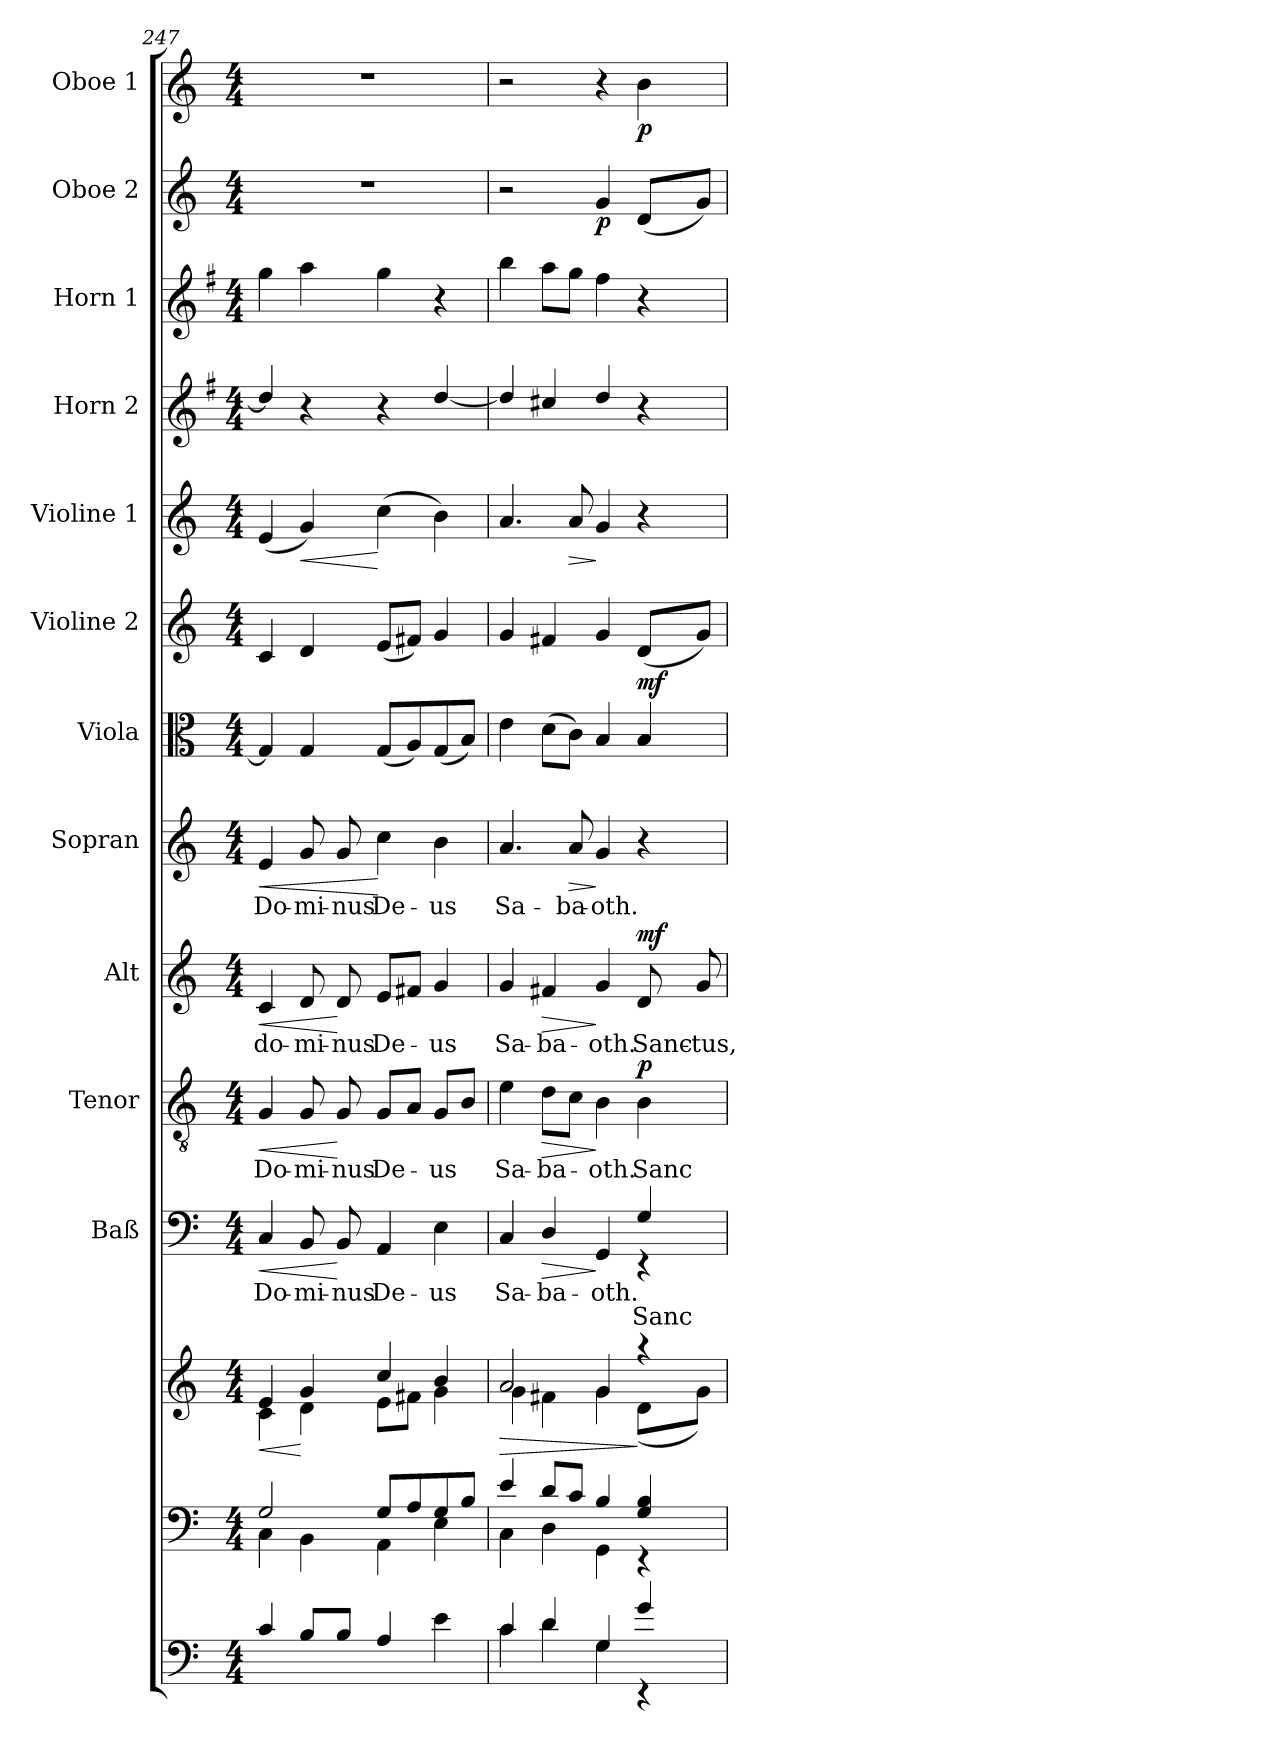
**kern	**kern	**kern	**dynam	**kern	**text	**text	**dynam	**kern	**text	**dynam	**kern	**text	**dynam	**kern	**text	**dynam	**kern	**kern	**dynam	**kern	**dynam	**kern	**kern	**kern	**dynam	**kern	**dynam
*part13	*part12	*part12	*part12	*part11	*part11	*part11	*part11	*part10	*part10	*part10	*part9	*part9	*part9	*part8	*part8	*part8	*part7	*part6	*part6	*part5	*part5	*part4	*part3	*part2	*part2	*part1	*part1
*staff14	*staff13	*staff12	*staff12/13	*staff11	*staff11	*staff11	*staff11	*staff10	*staff10	*staff10	*staff9	*staff9	*staff9	*staff8	*staff8	*staff8	*staff7	*staff6	*staff6	*staff5	*staff5	*staff4	*staff3	*staff2	*staff2	*staff1	*staff1
*	*	*	*	*I"Baß	*	*	*	*I"Tenor	*	*	*I"Alt	*	*	*I"Sopran	*	*	*I"Viola	*I"Violine 2	*	*I"Violine 1	*	*I"Horn 2	*I"Horn 1	*I"Oboe 2	*	*I"Oboe 1	*
*	*	*	*	*I'Baß	*	*	*	*I'Ten	*	*	*I'Alt	*	*	*I'Sop	*	*	*I'Vla.	*I'Vln. 2	*	*I'Vln. 1	*	*I'Hrn. 2	*I'Hrn. 1	*I'Ob. 2	*	*I'Ob. 1	*
*clefF4	*clefF4	*clefG2	*	*clefF4	*	*	*	*clefGv2	*	*	*clefG2	*	*	*clefG2	*	*	*clefC3	*clefG2	*	*clefG2	*	*clefG2	*clefG2	*clefG2	*	*clefG2	*
*ITrd7c12	*	*	*	*	*	*	*	*	*	*	*	*	*	*	*	*	*	*	*	*	*	*ITrd4c7	*ITrd4c7	*	*	*	*
*k[]	*k[]	*k[]	*	*k[]	*	*	*	*k[]	*	*	*k[]	*	*	*k[]	*	*	*k[]	*k[]	*	*k[]	*	*k[]	*k[]	*k[]	*	*k[]	*
*C:	*C:	*C:	*	*C:	*	*	*	*C:	*	*	*C:	*	*	*C:	*	*	*C:	*C:	*	*C:	*	*C:	*C:	*C:	*	*C:	*
*M4/4	*M4/4	*M4/4	*	*M4/4	*	*	*	*M4/4	*	*	*M4/4	*	*	*M4/4	*	*	*M4/4	*M4/4	*	*M4/4	*	*M4/4	*M4/4	*M4/4	*	*M4/4	*
=247	=247	=247	=247	=247	=247	=247	=247	=247	=247	=247	=247	=247	=247	=247	=247	=247	=247	=247	=247	=247	=247	=247	=247	=247	=247	=247	=247
*	*^	*	*	*	*	*	*	*	*	*	*	*	*	*	*	*	*	*	*	*	*	*	*	*	*	*	*
!	!	!	!	!LO:HP:b	!	!LO:LY:b	!	!LO:HP:b	!	!LO:LY:b	!LO:HP:b	!	!LO:LY:b	!LO:HP:b	!	!LO:LY:b	!LO:HP:b	!	!	!	!	!	!	!	!	!	!	!
*	*	*	*^	*	*	*	*	*	*	*	*	*	*	*	*	*	*	*	*	*	*	*	*	*	*	*	*	*
4C/	2G/	4C\	4e/	4c\	<	4C/	Do-	.	<	4G/	Do-	<	4c/	do-	<	4e/	Do-	<	4G/]	4c/	.	(<4e/	.	4g/]	4cc\	1r	.	1r	.
!	!	!	!	!	!	!	!LO:LY:b	!	!	!	!LO:LY:b	!	!	!LO:LY:b	!	!	!LO:LY:b	!	!	!	!	!	!LO:HP:b	!	!	!	!	!	!
8BB/L	.	4BB\	4g/	4d\	[	8BB/	-mi-	.	.	8G/	-mi-	.	8d/	-mi-	.	8g/	-mi-	.	4G/	4d/	.	4g/)	<	4r	4dd\	.	.	.	.
!	!	!	!	!	!	!	!LO:LY:b	!	!	!	!LO:LY:b	!	!	!LO:LY:b	!	!	!LO:LY:b	!	!	!	!	!	!	!	!	!	!	!	!
8BB/J	.	.	.	.	.	8BB/	-nus	.	[	8G/	-nus	[	8d/	-nus	[	8g/	-nus	.	.	.	.	.	.	.	.	.	.	.	.
!	!	!	!	!	!	!	!LO:LY:b	!	!	!	!LO:LY:b	!	!	!LO:LY:b	!	!	!LO:LY:b	!	!	!	!	!	!	!	!	!	!	!	!
4AA/	8G/L	4AA\	4cc/	8e\L	.	4AA/	De-	.	.	8G/L	De-	.	8e/L	De-	.	4cc\	De-	[	(<8G/L	(<8e/L	.	(>4cc\	[	4r	4cc\	.	.	.	.
.	8A/	.	.	8f#X\J	.	.	.	.	.	8A/J	.	.	8f#X/J	.	.	.	.	.	8A/)	8f#X/J)	.	.	.	.	.	.	.	.	.
!	!	!	!	!	!	!	!LO:LY:b	!	!	!	!LO:LY:b	!	!	!LO:LY:b	!	!	!LO:LY:b	!	!	!	!	!	!	!	!	!	!	!	!
4E\	8G/	4E\	4b/	4g\	.	4E\	-us	.	.	8G/L	-us	.	4g/	-us	.	4b\	-us	.	(<8G/	4g/	.	4b\)	.	[4g/	4r	.	.	.	.
.	8B/J	.	.	.	.	.	.	.	.	8B/J	.	.	.	.	.	.	.	.	8B/J)	.	.	.	.	.	.	.	.	.	.
=248	=248	=248	=248	=248	=248	=248	=248	=248	=248	=248	=248	=248	=248	=248	=248	=248	=248	=248	=248	=248	=248	=248	=248	=248	=248	=248	=248	=248	=248
*^	*	*	*	*	*	*	*	*	*	*	*	*	*	*	*	*	*	*	*	*	*	*	*	*	*	*	*	*	*
!	!	!	!	!	!	!LO:HP:b	!	!LO:LY:b	!	!	!	!LO:LY:b	!	!	!LO:LY:b	!	!	!LO:LY:b	!	!	!	!	!	!	!	!	!	!	!	!
*	*	*	*	*	*	*	*^	*	*	*	*	*	*	*	*	*	*	*	*	*	*	*	*	*	*	*	*	*	*	*
4C/	4C\	4e/	4C\	2a/	4g\	>	4C/	2.ryy	Sa-	.	.	4e\	Sa-	.	4g/	Sa-	.	4.a/	Sa-	.	4e\	4g/	.	4.a/	.	4g/]	4ee\	2r	.	2r	.
!	!	!	!	!	!	!	!	!	!LO:LY:b	!	!LO:HP:b	!	!LO:LY:b	!LO:HP:b	!	!LO:LY:b	!LO:HP:b	!	!	!	!	!	!	!	!	!	!	!	!	!	!
4D/	4D\	8d/L	4D\	.	4f#X\	.	4D/	.	-ba-	.	>	8d\L	-ba-	>	4f#X/	-ba-	>	.	.	.	(>8d\L	4f#X/	.	.	.	4f#X/	8dd\L	.	.	.	.
!	!	!	!	!	!	!	!	!	!	!	!	!	!	!	!	!	!	!	!LO:LY:b	!LO:HP:b	!	!	!	!	!LO:HP:b	!	!	!	!	!	!
.	.	8c/J	.	.	.	.	.	.	.	.	.	8c\J	.	.	.	.	.	8a/	-ba-	>	8c\J)	.	.	8a/	>	.	8cc\J	.	.	.	.
!	!	!	!	!	!	!	!	!	!LO:LY:b	!	!	!	!LO:LY:b	!	!	!LO:LY:b	!	!	!LO:LY:b	!	!	!	!	!	!	!	!	!	!LO:DY:b	!	!
4GG/	4GG\	4B/	4GG\	4g/	4g\	.	4GG/	.	-oth.	.	]	4B\	-oth.	]	4g/	-oth.	]	4g/	-oth.	]	4B/	4g/	.	4g/	]	4g/	4b\	4g/	p	4r	.
!	!	!	!	!	!	!	!	!	!	!LO:LY:a	!	!	!LO:LY:b	!LO:DY:a	!	!LO:LY:b	!LO:DY:a	!	!	!	!	!	!LO:DY:b	!	!	!	!	!	!	!	!LO:DY:b
4G/	4rEE	4G/ 4B/	4rEE	4raa	(>8d\L	]	4G/	4rEE	.	Sanc-	.	4B\	Sanc-	p	8d/	Sanc-	mf	4r	.	.	4B/	(<8d/L	mf	4r	.	4r	4r	(<8d/L	.	4b\	p
!	!	!	!	!	!	!	!	!	!	!	!	!	!	!	!	!LO:LY:b	!	!	!	!	!	!	!	!	!	!	!	!	!	!	!
.	.	.	.	.	8g\J)	.	.	.	.	.	.	.	.	.	8g/	-tus,	.	.	.	.	.	8g/J)	.	.	.	.	.	8g/J)	.	.	.
*v	*v	*	*	*	*	*	*v	*v	*	*	*	*	*	*	*	*	*	*	*	*	*	*	*	*	*	*	*	*	*	*	*
*	*v	*v	*	*	*	*	*	*	*	*	*	*	*	*	*	*	*	*	*	*	*	*	*	*	*	*	*	*	*
*	*	*v	*v	*	*	*	*	*	*	*	*	*	*	*	*	*	*	*	*	*	*	*	*	*	*	*	*	*
=	=	=	=	=	=	=	=	=	=	=	=	=	=	=	=	=	=	=	=	=	=	=	=	=	=	=	=
*-	*-	*-	*-	*-	*-	*-	*-	*-	*-	*-	*-	*-	*-	*-	*-	*-	*-	*-	*-	*-	*-	*-	*-	*-	*-	*-	*-
